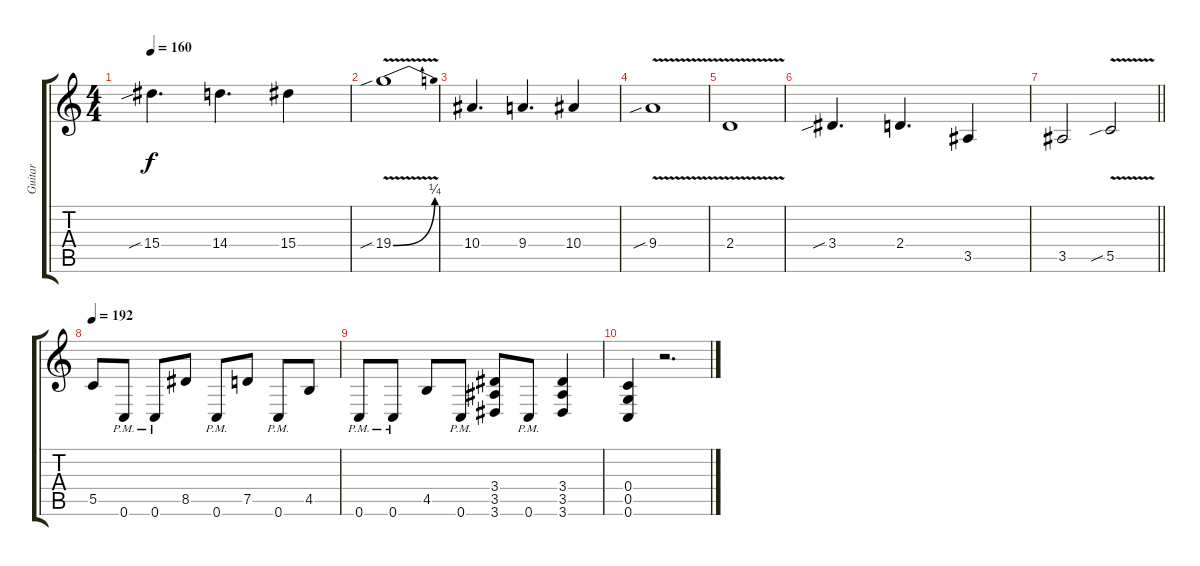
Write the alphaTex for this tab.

\track ("Guitar" "Guitar") {instrument distortionguitar}
\staff {score tabs}
\tuning (D4 A3 F3 C3 G2 C2) {hide}
\ts (4 4)
\tempo 160
\clef g2
\ks c
15.4{sib}.4{d dy f} 14.4.4{d} 15.4.4 |
19.4{be (bend 0 0 60 1) v sib}.1 |
10.4.4{d} 9.4.4{d} 10.4.4 |
9.4{v sib}.1 |
2.4{v}.1 |
3.4{sib}.4{d} 2.4.4{d} 3.5.4 |
\barLineRight lightlight
3.5.2 5.5{v sib}.2 |
\section ("" "")
\tempo 192
5.5.8 0.6{pm}.8 0.6{pm}.8 8.5.8 0.6{pm}.8 7.5.8 0.6{pm}.8 4.5.8 |
0.6{pm}.8 0.6{pm}.8 4.5.8 0.6{pm}.8 (3.4 3.5 3.6).8 0.6{pm}.8 (3.4 3.5 3.6).4 |
(0.4 0.5 0.6).4 r.2{d}
